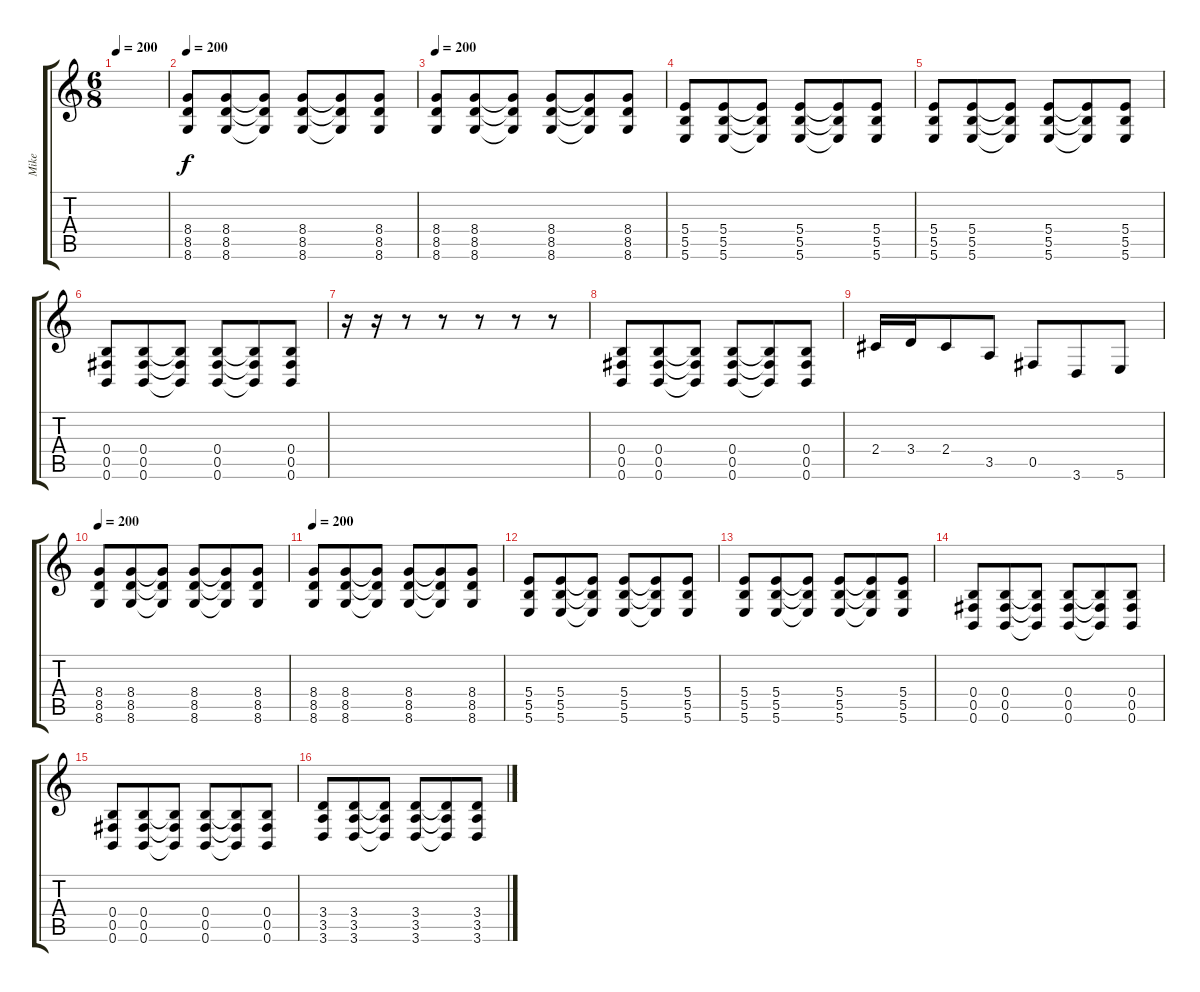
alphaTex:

\track ("Mike" "Mike") {instrument distortionguitar}
\staff {score tabs}
\tuning (Db4 Ab3 E3 B2 Gb2 B1) {hide}
\ts (6 8)
\tempo 200
\clef g2
\ks c
|
\tempo 200
(8.4 8.5 8.6).8 (8.4 8.5 8.6).8 (8.4{t} 8.5{t} 8.6{t}).8 (8.4 8.5 8.6).8 (8.4{t} 8.5{t} 8.6{t}).8 (8.4 8.5 8.6).8 |
\tempo 200
(8.4 8.5 8.6).8 (8.4 8.5 8.6).8 (8.4{t} 8.5{t} 8.6{t}).8 (8.4 8.5 8.6).8 (8.4{t} 8.5{t} 8.6{t}).8 (8.4 8.5 8.6).8 |
(5.4 5.5 5.6).8 (5.4 5.5 5.6).8 (5.4{t} 5.5{t} 5.6{t}).8 (5.4 5.5 5.6).8 (5.4{t} 5.5{t} 5.6{t}).8 (5.4 5.5 5.6).8 |
(5.4 5.5 5.6).8 (5.4 5.5 5.6).8 (5.4{t} 5.5{t} 5.6{t}).8 (5.4 5.5 5.6).8 (5.4{t} 5.5{t} 5.6{t}).8 (5.4 5.5 5.6).8 |
(0.4 0.5 0.6).8 (0.4 0.5 0.6).8 (0.4{t} 0.5{t} 0.6{t}).8 (0.4 0.5 0.6).8 (0.4{t} 0.5{t} 0.6{t}).8 (0.4 0.5 0.6).8 |
r.16 r.16 r.8 r.8 r.8 r.8 r.8 |
(0.4 0.5 0.6).8 (0.4 0.5 0.6).8 (0.4{t} 0.5{t} 0.6{t}).8 (0.4 0.5 0.6).8 (0.4{t} 0.5{t} 0.6{t}).8 (0.4 0.5 0.6).8 |
2.4.16 3.4.16 2.4.8 3.5.8 0.5.8 3.6.8 5.6.8 |
\tempo 200
(8.4 8.5 8.6).8 (8.4 8.5 8.6).8 (8.4{t} 8.5{t} 8.6{t}).8 (8.4 8.5 8.6).8 (8.4{t} 8.5{t} 8.6{t}).8 (8.4 8.5 8.6).8 |
\tempo 200
(8.4 8.5 8.6).8 (8.4 8.5 8.6).8 (8.4{t} 8.5{t} 8.6{t}).8 (8.4 8.5 8.6).8 (8.4{t} 8.5{t} 8.6{t}).8 (8.4 8.5 8.6).8 |
(5.4 5.5 5.6).8 (5.4 5.5 5.6).8 (5.4{t} 5.5{t} 5.6{t}).8 (5.4 5.5 5.6).8 (5.4{t} 5.5{t} 5.6{t}).8 (5.4 5.5 5.6).8 |
(5.4 5.5 5.6).8 (5.4 5.5 5.6).8 (5.4{t} 5.5{t} 5.6{t}).8 (5.4 5.5 5.6).8 (5.4{t} 5.5{t} 5.6{t}).8 (5.4 5.5 5.6).8 |
(0.4 0.5 0.6).8 (0.4 0.5 0.6).8 (0.4{t} 0.5{t} 0.6{t}).8 (0.4 0.5 0.6).8 (0.4{t} 0.5{t} 0.6{t}).8 (0.4 0.5 0.6).8 |
(0.4 0.5 0.6).8 (0.4 0.5 0.6).8 (0.4{t} 0.5{t} 0.6{t}).8 (0.4 0.5 0.6).8 (0.4{t} 0.5{t} 0.6{t}).8 (0.4 0.5 0.6).8 |
(3.4 3.5 3.6).8 (3.4 3.5 3.6).8 (3.4{t} 3.5{t} 3.6{t}).8 (3.4 3.5 3.6).8 (3.4{t} 3.5{t} 3.6{t}).8 (3.4 3.5 3.6).8
